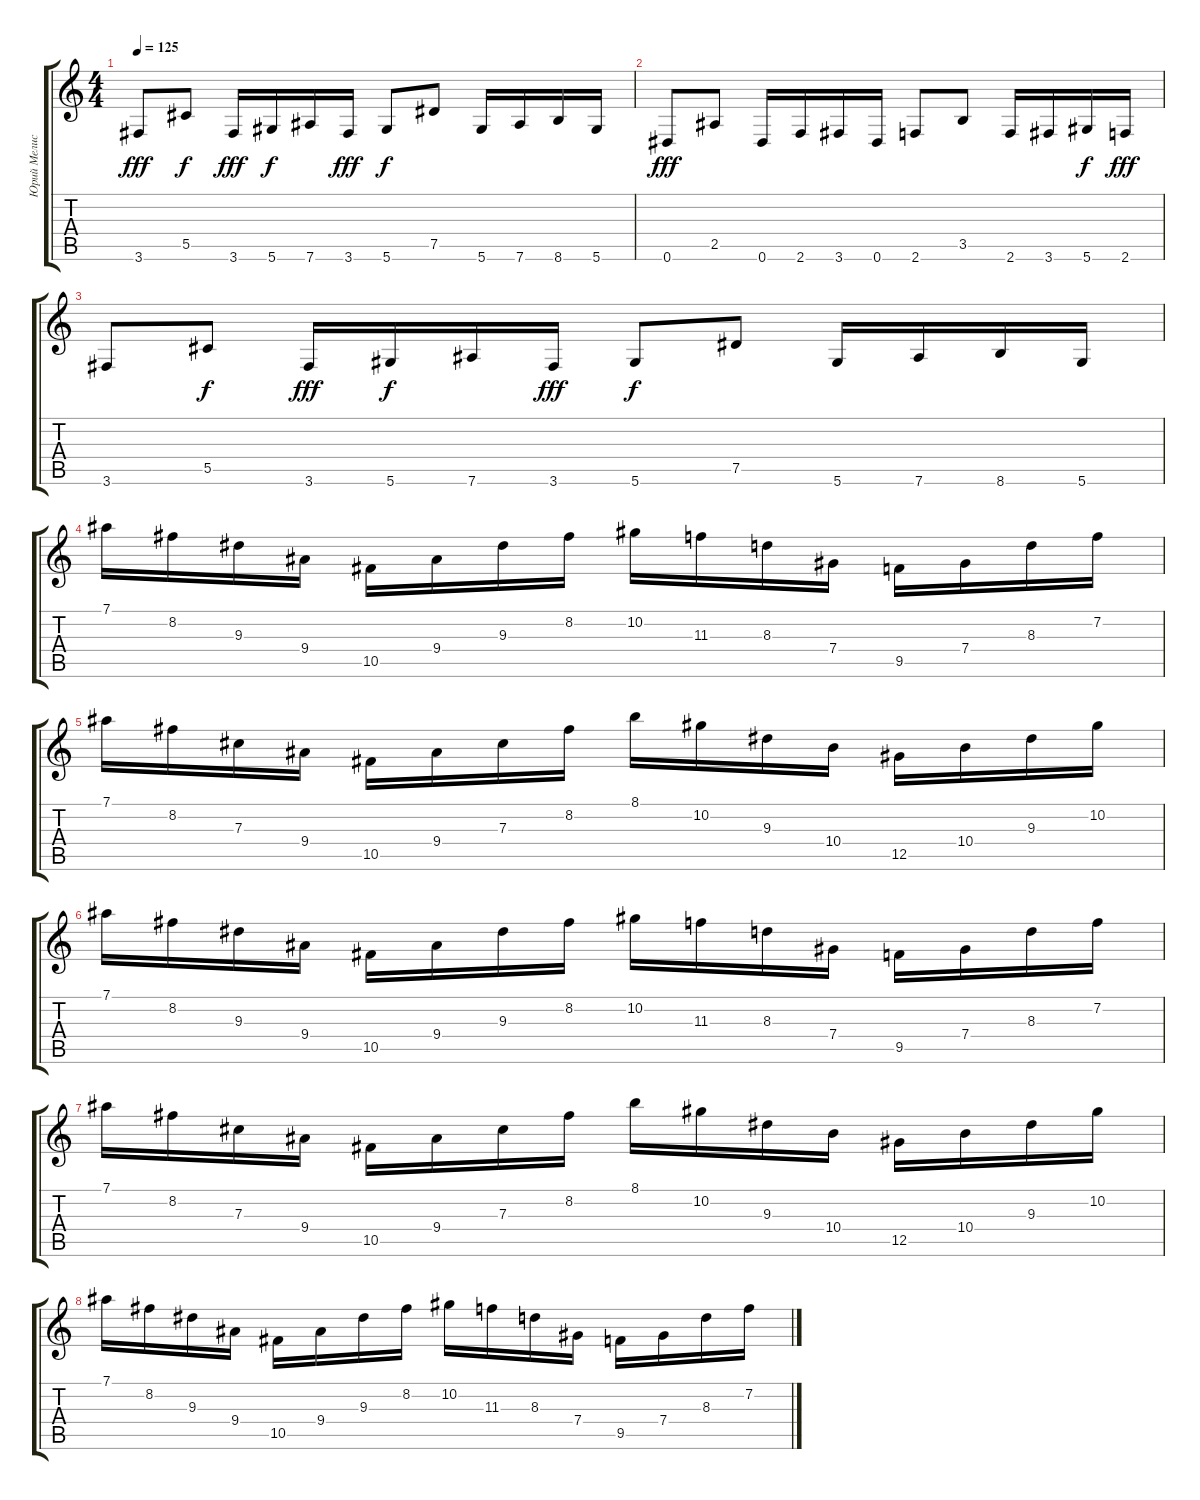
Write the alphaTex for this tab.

\track ("Юрий Мелисов" "Юрий Мелис") {instrument distortionguitar}
\staff {score tabs}
\tuning (Eb4 Bb3 Gb3 Db3 Ab2 Eb2) {hide}
\ts (4 4)
\tempo 125
\clef g2
\ks c
3.6.8{dy fff} 5.5.8{dy f} 3.6.16{dy fff} 5.6.16{dy f} 7.6.16 3.6.16{dy fff} 5.6.8{dy f} 7.5.8 5.6.16 7.6.16 8.6.16 5.6.16 |
0.6.8{dy fff} 2.5.8 0.6.16 2.6.16 3.6.16 0.6.16 2.6.8 3.5.8 2.6.16 3.6.16 5.6.16{dy f} 2.6.16{dy fff} |
3.6.8 5.5.8{dy f} 3.6.16{dy fff} 5.6.16{dy f} 7.6.16 3.6.16{dy fff} 5.6.8{dy f} 7.5.8 5.6.16 7.6.16 8.6.16 5.6.16 |
7.1.16{volume 13 balance 3} 8.2.16 9.3.16 9.4.16 10.5.16 9.4.16 9.3.16 8.2.16 10.2.16 11.3.16 8.3.16 7.4.16 9.5.16 7.4.16 8.3.16 7.2.16 |
7.1.16 8.2.16 7.3.16 9.4.16 10.5.16 9.4.16 7.3.16 8.2.16 8.1.16 10.2.16 9.3.16 10.4.16 12.5.16 10.4.16 9.3.16 10.2.16 |
7.1.16{balance 13} 8.2.16 9.3.16 9.4.16 10.5.16 9.4.16 9.3.16 8.2.16 10.2.16 11.3.16 8.3.16 7.4.16 9.5.16 7.4.16 8.3.16 7.2.16 |
7.1.16 8.2.16 7.3.16 9.4.16 10.5.16 9.4.16 7.3.16 8.2.16 8.1.16 10.2.16 9.3.16 10.4.16 12.5.16 10.4.16 9.3.16 10.2.16 |
7.1.16{balance 3} 8.2.16 9.3.16 9.4.16 10.5.16 9.4.16 9.3.16 8.2.16 10.2.16 11.3.16 8.3.16 7.4.16 9.5.16 7.4.16 8.3.16 7.2.16
